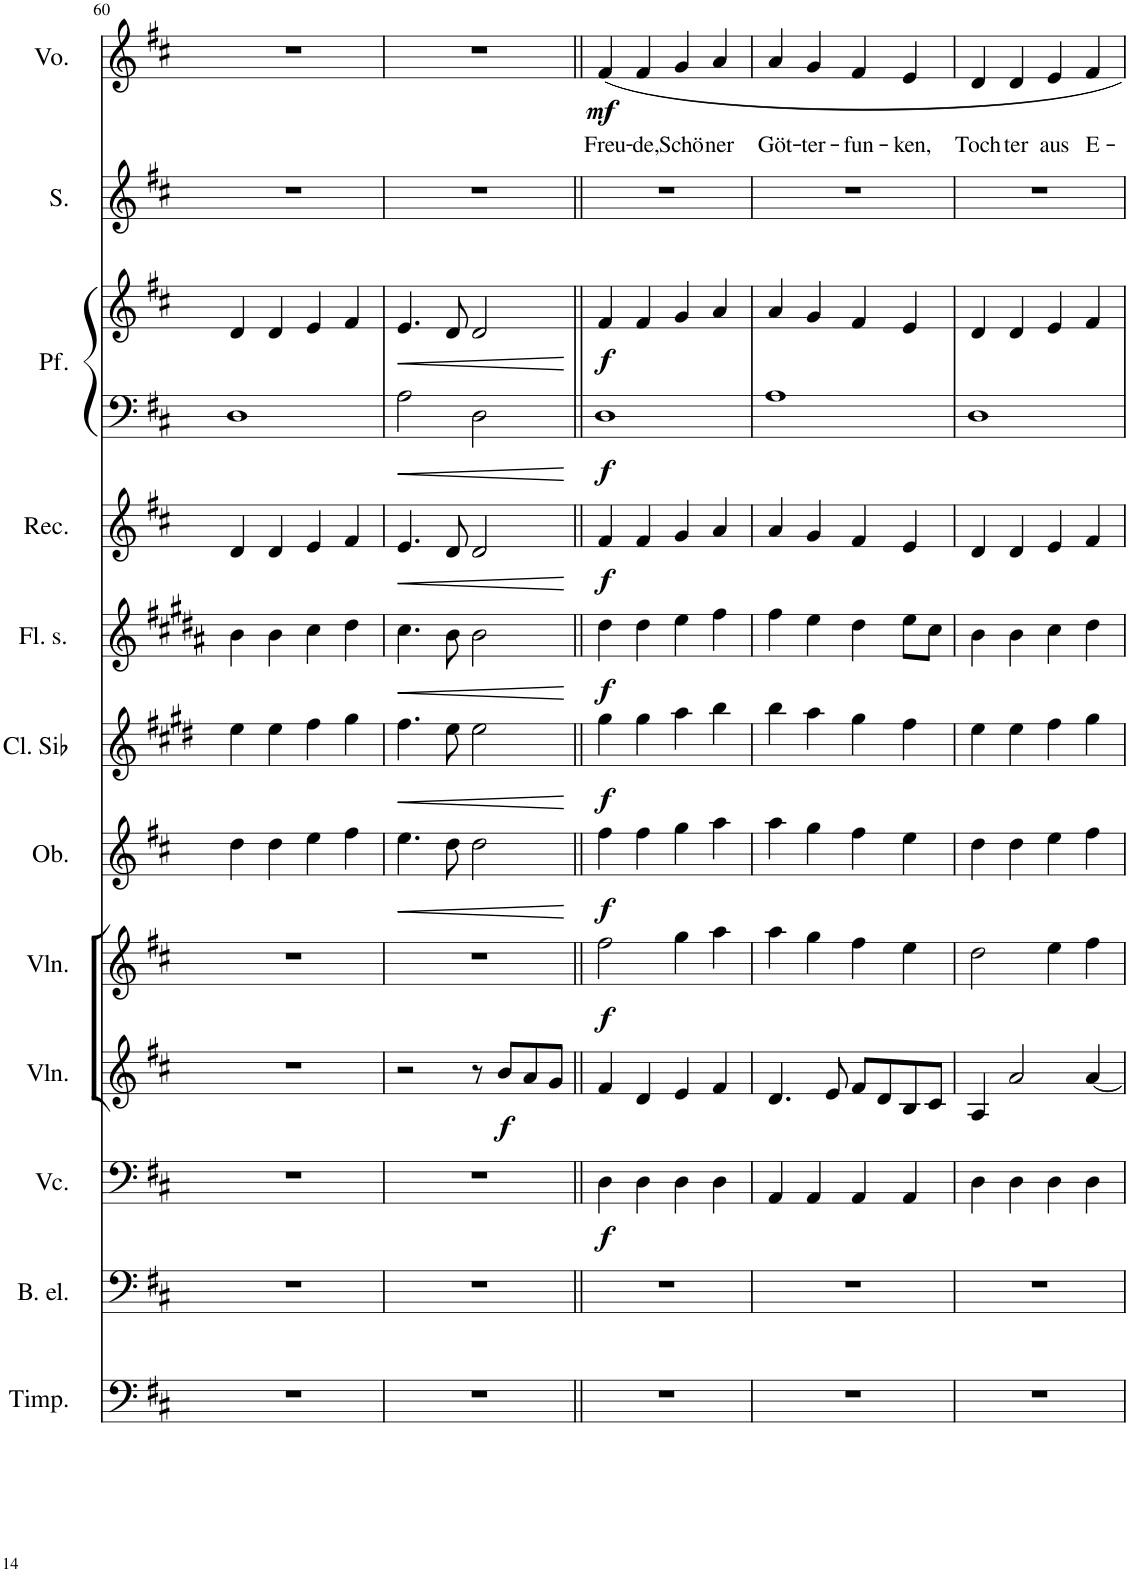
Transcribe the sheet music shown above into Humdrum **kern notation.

**kern	**kern	**kern	**dynam	**kern	**dynam	**kern	**dynam	**kern	**dynam	**kern	**dynam	**kern	**dynam	**kern	**dynam	**kern	**kern	**dynam	**kern	**kern	**text	**dynam
*part12	*part11	*part10	*part10	*part9	*part9	*part8	*part8	*part7	*part7	*part6	*part6	*part5	*part5	*part4	*part4	*part3	*part3	*part3	*part2	*part1	*part1	*part1
*staff13	*staff12	*staff11	*staff11	*staff10	*staff10	*staff9	*staff9	*staff8	*staff8	*staff7	*staff7	*staff6	*staff6	*staff5	*staff5	*staff4	*staff3	*staff3/4	*staff2	*staff1	*staff1	*staff1
*I"Timpani	*I"Basso elettrico	*I"Violoncello	*	*I"Violino	*	*I"Violino	*	*I"Oboe	*	*I"Clarinetto in Sib	*	*I"Flauto soprano	*	*I"Flauto dolce	*	*I"Piano	*	*	*I"Soprano	*I"Voce	*	*
*I'Timp.	*I'B. el.	*I'Vc.	*	*I'Vln.	*	*I'Vln.	*	*I'Ob.	*	*I'Cl. Sib	*	*I'Fl. s.	*	*	*	*	*	*	*I'S.	*I'Vo.	*	*
!!LO:PB:g=z
*clefF4	*clefF4	*clefF4	*	*clefG2	*	*clefG2	*	*clefG2	*	*clefG2	*	*clefG2	*	*clefG2	*	*clefF4	*clefG2	*	*clefG2	*clefG2	*	*
*	*Trd7c12	*	*	*	*	*	*	*	*	*Trd1c2	*	*Trd-2c-3	*	*	*	*	*	*	*	*	*	*
*k[f#c#]	*k[f#c#]	*k[f#c#]	*	*k[f#c#]	*	*k[f#c#]	*	*k[f#c#]	*	*k[f#c#g#d#]	*	*k[f#c#g#d#a#]	*	*k[f#c#]	*	*k[f#c#]	*k[f#c#]	*	*k[f#c#]	*k[f#c#]	*	*
*M4/4	*M4/4	*M4/4	*	*M4/4	*	*M4/4	*	*M4/4	*	*M4/4	*	*M4/4	*	*M4/4	*	*M4/4	*M4/4	*	*M4/4	*M4/4	*	*
*met(c)	*met(c)	*met(c)	*	*met(c)	*	*met(c)	*	*met(c)	*	*met(c)	*	*met(c)	*	*met(c)	*	*met(c)	*met(c)	*	*met(c)	*met(c)	*	*
=60	=60	=60	=60	=60	=60	=60	=60	=60	=60	=60	=60	=60	=60	=60	=60	=60	=60	=60	=60	=60	=60	=60
1r	1r	1r	.	1r	.	1r	.	4dd\	.	4ee\	.	4b\	.	4d/	.	1D	4d/	.	1r	1r	.	.
.	.	.	.	.	.	.	.	4dd\	.	4ee\	.	4b\	.	4d/	.	.	4d/	.	.	.	.	.
.	.	.	.	.	.	.	.	4ee\	.	4ff#\	.	4cc#\	.	4e/	.	.	4e/	.	.	.	.	.
.	.	.	.	.	.	.	.	4ff#\	.	4gg#\	.	4dd#\	.	4f#/	.	.	4f#/	.	.	.	.	.
=61	=61	=61	=61	=61	=61	=61	=61	=61	=61	=61	=61	=61	=61	=61	=61	=61	=61	=61	=61	=61	=61	=61
!	!	!	!	!	!	!	!	!	!LO:HP:b	!	!LO:HP:b	!	!LO:HP:b	!	!LO:HP:b	!	!	!LO:HP:b	!	!	!	!
1r	1r	1r	.	2r	.	1r	.	4.ee\	<	4.ff#\	<	4.cc#\	<	4.e/	<	2A\	4.e/	<	1r	1r	.	.
.	.	.	.	.	.	.	.	8dd\	.	8ee\	.	8b\	.	8d/	.	.	8d/	.	.	.	.	.
.	.	.	.	8r	.	.	.	2dd\	.	2ee\	.	2b\	.	2d/	.	2D\	2d/	.	.	.	.	.
!	!	!	!	!	!LO:DY:b	!	!	!	!	!	!	!	!	!	!	!	!	!	!	!	!	!
.	.	.	.	8b/L	f	.	.	.	.	.	.	.	.	.	.	.	.	.	.	.	.	.
.	.	.	.	8a/	.	.	.	.	.	.	.	.	.	.	.	.	.	.	.	.	.	.
.	.	.	.	8g/J	.	.	.	.	.	.	.	.	.	.	.	.	.	.	.	.	.	.
.	.	.	.	.	.	.	.	.	[	.	[	.	[	.	[	.	.	[	.	.	.	.
=62||	=62||	=62||	=62||	=62||	=62||	=62||	=62||	=62||	=62||	=62||	=62||	=62||	=62||	=62||	=62||	=62||	=62||	=62||	=62||	=62||	=62||	=62||
!	!	!	!LO:DY:b	!	!	!	!LO:DY:b	!	!LO:DY:b	!	!LO:DY:b	!	!LO:DY:b	!	!LO:DY:b	!	!	!LO:DY:b=2	!	!	!LO:LY:b	!
!	!	!	!	!	!	!	!	!	!	!	!	!	!	!	!	!	!	!LO:DY:n=1:b	!	!	!	!LO:DY:b
1r	1r	4D\	f	4f#/	.	2ff#\	f	4ff#\	f	4gg#\	f	4dd#\	f	4f#/	f	1D	4f#/	f f	1r	4f#/	Freu-	mf
!	!	!	!	!	!	!	!	!	!	!	!	!	!	!	!	!	!	!	!	!	!LO:LY:b	!
.	.	4D\	.	4d/	.	.	.	4ff#\	.	4gg#\	.	4dd#\	.	4f#/	.	.	4f#/	.	.	4f#/	-de,	.
!	!	!	!	!	!	!	!	!	!	!	!	!	!	!	!	!	!	!	!	!	!LO:LY:b	!
.	.	4D\	.	4e/	.	4gg\	.	4gg\	.	4aa\	.	4ee\	.	4g/	.	.	4g/	.	.	4g/	Schö-	.
!	!	!	!	!	!	!	!	!	!	!	!	!	!	!	!	!	!	!	!	!	!LO:LY:b	!
.	.	4D\	.	4f#/	.	4aa\	.	4aa\	.	4bb\	.	4ff#\	.	4a/	.	.	4a/	.	.	4a/	-ner	.
=63	=63	=63	=63	=63	=63	=63	=63	=63	=63	=63	=63	=63	=63	=63	=63	=63	=63	=63	=63	=63	=63	=63
!	!	!	!	!	!	!	!	!	!	!	!	!	!	!	!	!	!	!	!	!	!LO:LY:b	!
1r	1r	4AA/	.	4.d/	.	4aa\	.	4aa\	.	4bb\	.	4ff#\	.	4a/	.	1A	4a/	.	1r	4a/	Göt-	.
!	!	!	!	!	!	!	!	!	!	!	!	!	!	!	!	!	!	!	!	!	!LO:LY:b	!
.	.	4AA/	.	.	.	4gg\	.	4gg\	.	4aa\	.	4ee\	.	4g/	.	.	4g/	.	.	4g/	-ter-	.
.	.	.	.	8e/	.	.	.	.	.	.	.	.	.	.	.	.	.	.	.	.	.	.
!	!	!	!	!	!	!	!	!	!	!	!	!	!	!	!	!	!	!	!	!	!LO:LY:b	!
.	.	4AA/	.	8f#/L	.	4ff#\	.	4ff#\	.	4gg#\	.	4dd#\	.	4f#/	.	.	4f#/	.	.	4f#/	-fun-	.
.	.	.	.	8d/	.	.	.	.	.	.	.	.	.	.	.	.	.	.	.	.	.	.
!	!	!	!	!	!	!	!	!	!	!	!	!	!	!	!	!	!	!	!	!	!LO:LY:b	!
.	.	4AA/	.	8B/	.	4ee\	.	4ee\	.	4ff#\	.	8ee\L	.	4e/	.	.	4e/	.	.	4e/	-ken,	.
.	.	.	.	8c#/J	.	.	.	.	.	.	.	8cc#\J	.	.	.	.	.	.	.	.	.	.
=64	=64	=64	=64	=64	=64	=64	=64	=64	=64	=64	=64	=64	=64	=64	=64	=64	=64	=64	=64	=64	=64	=64
!	!	!	!	!	!	!	!	!	!	!	!	!	!	!	!	!	!	!	!	!	!LO:LY:b	!
1r	1r	4D\	.	4A/	.	2dd\	.	4dd\	.	4ee\	.	4b\	.	4d/	.	1D	4d/	.	1r	4d/	Toch-	.
!	!	!	!	!	!	!	!	!	!	!	!	!	!	!	!	!	!	!	!	!	!LO:LY:b	!
.	.	4D\	.	2a/	.	.	.	4dd\	.	4ee\	.	4b\	.	4d/	.	.	4d/	.	.	4d/	-ter	.
!	!	!	!	!	!	!	!	!	!	!	!	!	!	!	!	!	!	!	!	!	!LO:LY:b	!
.	.	4D\	.	.	.	4ee\	.	4ee\	.	4ff#\	.	4cc#\	.	4e/	.	.	4e/	.	.	4e/	aus	.
!	!	!	!	!	!	!	!	!	!	!	!	!	!	!	!	!	!	!	!	!	!LO:LY:b	!
.	.	4D\	.	[4a/	.	4ff#\	.	4ff#\	.	4gg#\	.	4dd#\	.	4f#/	.	.	4f#/	.	.	4f#/	E-	.
=	=	=	=	=	=	=	=	=	=	=	=	=	=	=	=	=	=	=	=	=	=	=
*-	*-	*-	*-	*-	*-	*-	*-	*-	*-	*-	*-	*-	*-	*-	*-	*-	*-	*-	*-	*-	*-	*-
